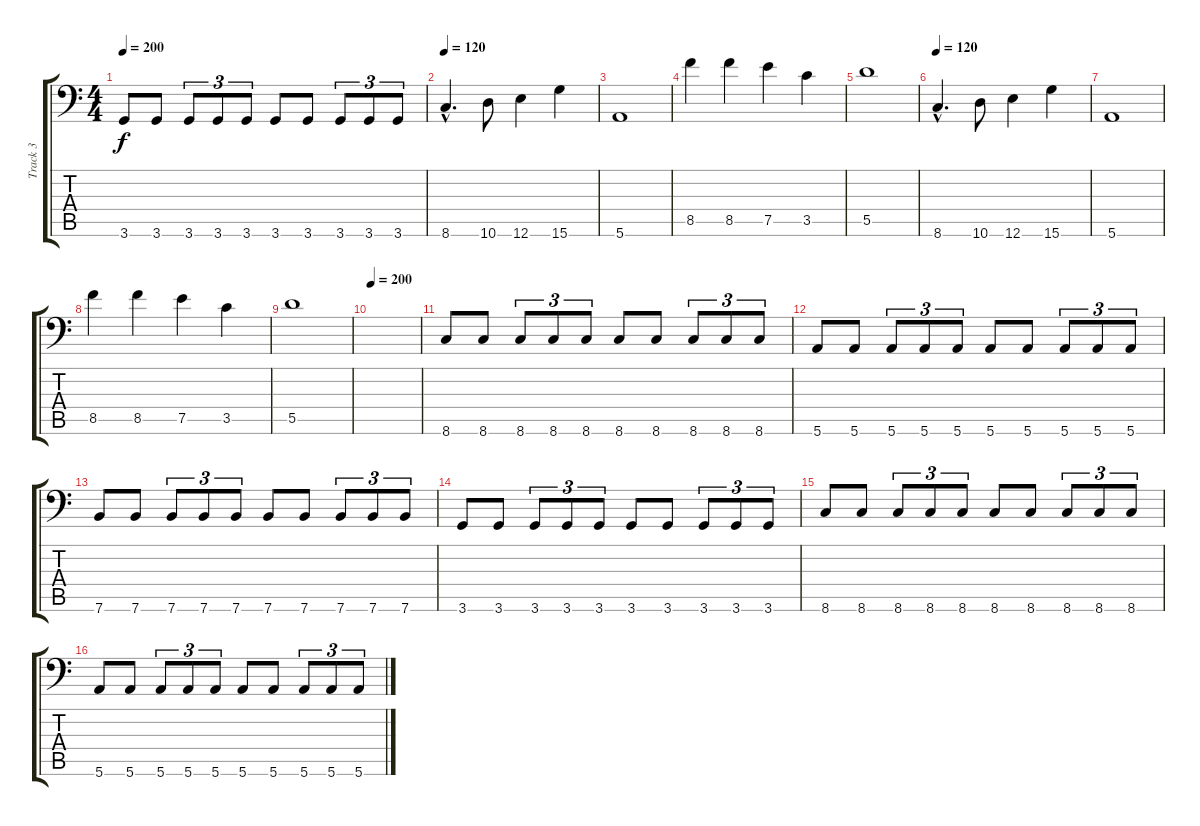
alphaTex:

\track ("Track 3" "Track 3") {instrument electricbassfinger}
\staff {score tabs}
\tuning (E4 B3 G3 D3 A2 E1) {hide}
\ts (4 4)
\tempo 200
\clef f4
\ks c
3.6.8{dy f} 3.6.8 3.6.8{tu (3 2)} 3.6.8{tu (3 2)} 3.6.8{tu (3 2)} 3.6.8 3.6.8 3.6.8{tu (3 2)} 3.6.8{tu (3 2)} 3.6.8{tu (3 2)} |
\tempo 100
\tempo 120
8.6{hac}.4{d} 10.6.8 12.6.4 15.6.4 |
5.6.1 |
8.5.4 8.5.4 7.5.4 3.5.4 |
5.5.1 |
\tempo 100
\tempo 120
8.6{hac}.4{d} 10.6.8 12.6.4 15.6.4 |
5.6.1 |
8.5.4 8.5.4 7.5.4 3.5.4 |
5.5.1 |
\tempo 200
|
8.6.8 8.6.8 8.6.8{tu (3 2)} 8.6.8{tu (3 2)} 8.6.8{tu (3 2)} 8.6.8 8.6.8 8.6.8{tu (3 2)} 8.6.8{tu (3 2)} 8.6.8{tu (3 2)} |
5.6.8 5.6.8 5.6.8{tu (3 2)} 5.6.8{tu (3 2)} 5.6.8{tu (3 2)} 5.6.8 5.6.8 5.6.8{tu (3 2)} 5.6.8{tu (3 2)} 5.6.8{tu (3 2)} |
7.6.8 7.6.8 7.6.8{tu (3 2)} 7.6.8{tu (3 2)} 7.6.8{tu (3 2)} 7.6.8 7.6.8 7.6.8{tu (3 2)} 7.6.8{tu (3 2)} 7.6.8{tu (3 2)} |
3.6.8 3.6.8 3.6.8{tu (3 2)} 3.6.8{tu (3 2)} 3.6.8{tu (3 2)} 3.6.8 3.6.8 3.6.8{tu (3 2)} 3.6.8{tu (3 2)} 3.6.8{tu (3 2)} |
8.6.8 8.6.8 8.6.8{tu (3 2)} 8.6.8{tu (3 2)} 8.6.8{tu (3 2)} 8.6.8 8.6.8 8.6.8{tu (3 2)} 8.6.8{tu (3 2)} 8.6.8{tu (3 2)} |
5.6.8 5.6.8 5.6.8{tu (3 2)} 5.6.8{tu (3 2)} 5.6.8{tu (3 2)} 5.6.8 5.6.8 5.6.8{tu (3 2)} 5.6.8{tu (3 2)} 5.6.8{tu (3 2)}
